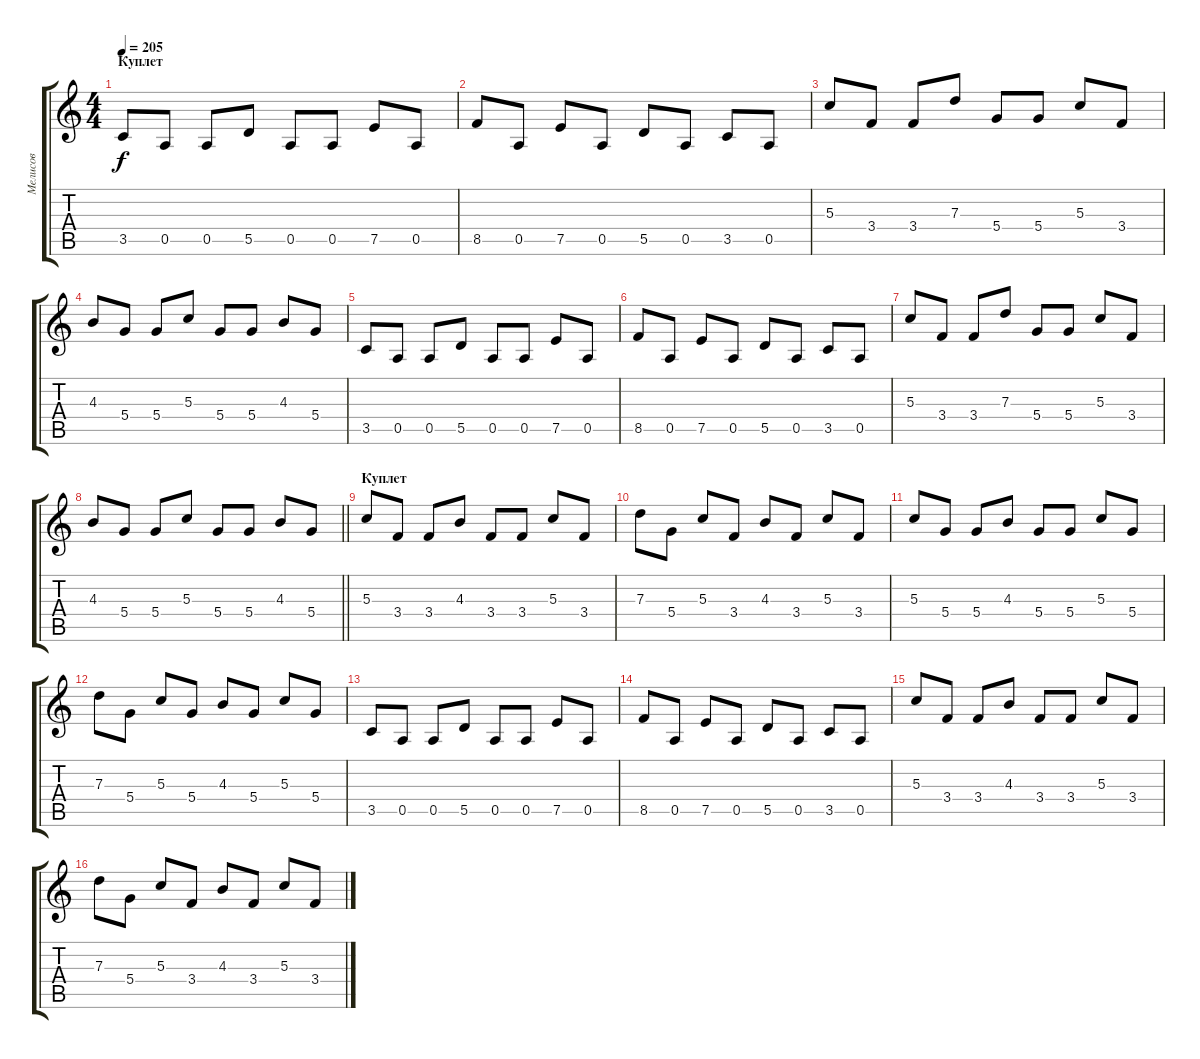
\track ("Мелисов" "Мелисов") {instrument overdrivenguitar}
\staff {score tabs}
\tuning (E4 B3 G3 D3 A2 E2) {hide}
\ts (4 4)
\section ("" "Куплет")
\tempo 205
\clef g2
\ks c
3.5.8{dy f} 0.5.8 0.5.8 5.5.8 0.5.8 0.5.8 7.5.8 0.5.8 |
8.5.8 0.5.8 7.5.8 0.5.8 5.5.8 0.5.8 3.5.8 0.5.8 |
5.3.8 3.4.8 3.4.8 7.3.8 5.4.8 5.4.8 5.3.8 3.4.8 |
4.3.8 5.4.8 5.4.8 5.3.8 5.4.8 5.4.8 4.3.8 5.4.8 |
3.5.8 0.5.8 0.5.8 5.5.8 0.5.8 0.5.8 7.5.8 0.5.8 |
8.5.8 0.5.8 7.5.8 0.5.8 5.5.8 0.5.8 3.5.8 0.5.8 |
5.3.8 3.4.8 3.4.8 7.3.8 5.4.8 5.4.8 5.3.8 3.4.8 |
\barLineRight lightlight
4.3.8 5.4.8 5.4.8 5.3.8 5.4.8 5.4.8 4.3.8 5.4.8 |
\section ("" "Куплет")
5.3.8 3.4.8 3.4.8 4.3.8 3.4.8 3.4.8 5.3.8 3.4.8 |
7.3.8 5.4.8 5.3.8 3.4.8 4.3.8 3.4.8 5.3.8 3.4.8 |
5.3.8 5.4.8 5.4.8 4.3.8 5.4.8 5.4.8 5.3.8 5.4.8 |
7.3.8 5.4.8 5.3.8 5.4.8 4.3.8 5.4.8 5.3.8 5.4.8 |
3.5.8 0.5.8 0.5.8 5.5.8 0.5.8 0.5.8 7.5.8 0.5.8 |
8.5.8 0.5.8 7.5.8 0.5.8 5.5.8 0.5.8 3.5.8 0.5.8 |
5.3.8 3.4.8 3.4.8 4.3.8 3.4.8 3.4.8 5.3.8 3.4.8 |
7.3.8 5.4.8 5.3.8 3.4.8 4.3.8 3.4.8 5.3.8 3.4.8
